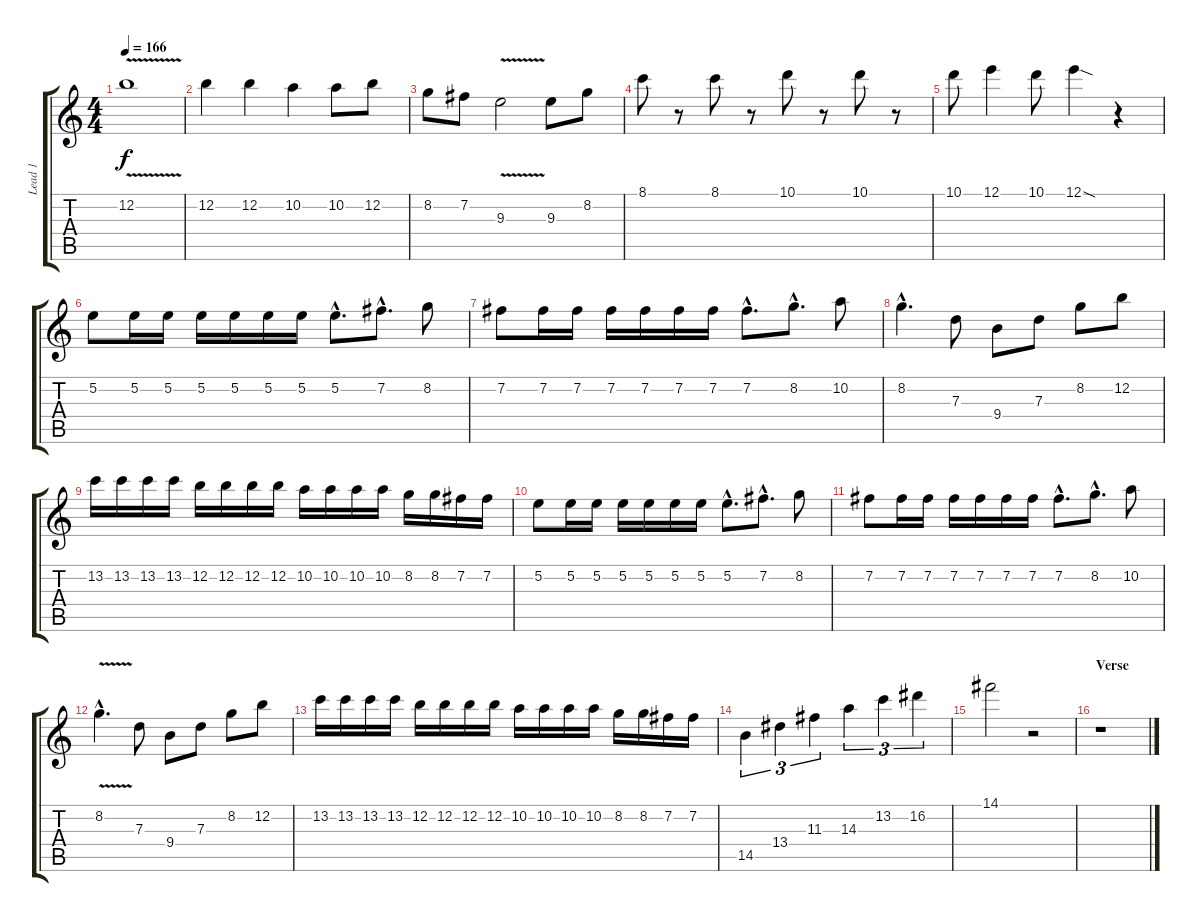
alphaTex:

\track ("Lead 1" "Lead 1") {instrument overdrivenguitar}
\staff {score tabs}
\tuning (E4 B3 G3 D3 A2 E2) {hide}
\ts (4 4)
\tempo 166
\clef g2
\ks c
12.2{v}.1{dy f} |
12.2.4 12.2.4 10.2.4 10.2.8 12.2.8 |
8.2.8 7.2.8 9.3{v}.2 9.3.8 8.2.8 |
8.1.8 r.8 8.1.8 r.8 10.1.8 r.8 10.1.8 r.8 |
10.1.8 12.1.4 10.1.8 12.1{sod}.4 r.4 |
5.2.8 5.2.16 5.2.16 5.2.16 5.2.16 5.2.16 5.2.16 5.2{hac}.8{d} 7.2{hac}.8{d} 8.2.8 |
7.2.8 7.2.16 7.2.16 7.2.16 7.2.16 7.2.16 7.2.16 7.2{hac}.8{d} 8.2{hac}.8{d} 10.2.8 |
8.2{hac}.4{d} 7.3.8 9.4.8 7.3.8 8.2.8 12.2.8 |
13.2.16 13.2.16 13.2.16 13.2.16 12.2.16 12.2.16 12.2.16 12.2.16 10.2.16 10.2.16 10.2.16 10.2.16 8.2.16 8.2.16 7.2.16 7.2.16 |
\section ("" "")
5.2.8 5.2.16 5.2.16 5.2.16 5.2.16 5.2.16 5.2.16 5.2{hac}.8{d} 7.2{hac}.8{d} 8.2.8 |
7.2.8 7.2.16 7.2.16 7.2.16 7.2.16 7.2.16 7.2.16 7.2{hac}.8{d} 8.2{hac}.8{d} 10.2.8 |
8.2{v hac}.4{d} 7.3.8 9.4.8 7.3.8 8.2.8 12.2.8 |
13.2.16 13.2.16 13.2.16 13.2.16 12.2.16 12.2.16 12.2.16 12.2.16 10.2.16 10.2.16 10.2.16 10.2.16 8.2.16 8.2.16 7.2.16 7.2.16 |
14.5.4{tu (3 2)} 13.4.4{tu (3 2)} 11.3.4{tu (3 2)} 14.3.4{tu (3 2)} 13.2.4{tu (3 2)} 16.2.4{tu (3 2)} |
14.1.2 r.2 |
\section ("" "Verse")
r.1
